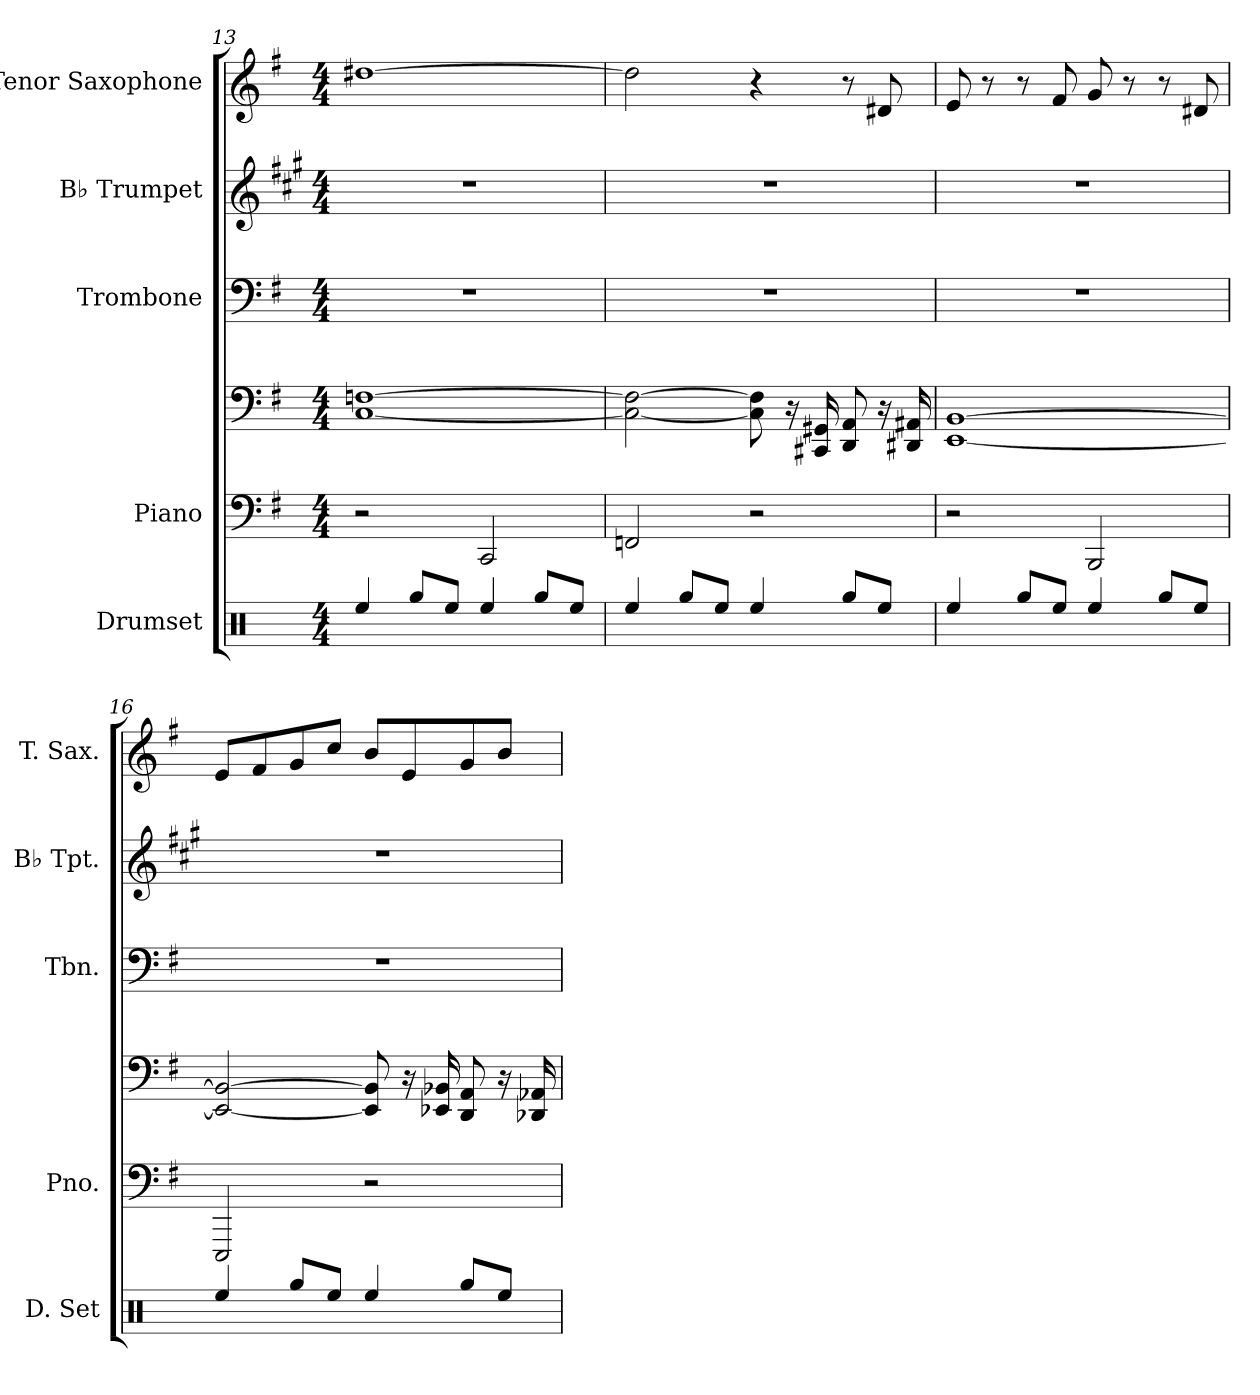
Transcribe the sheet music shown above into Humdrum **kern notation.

**kern	**kern	**kern	**kern	**kern	**kern
*part5	*part4	*part4	*part3	*part2	*part1
*staff6	*staff5	*staff4	*staff3	*staff2	*staff1
*I"Drumset	*I"Piano	*	*I"Trombone	*I"B♭ Trumpet	*I"Tenor Saxophone
*I'D. Set	*I'Pno.	*	*I'Tbn.	*I'B♭ Tpt.	*I'T. Sax.
*clefX	*clefF4	*clefF4	*clefF4	*clefG2	*clefG2
*	*	*	*	*ITrd1c2	*ITrd8c14
*k[]	*k[f#]	*k[f#]	*k[f#]	*k[f#]	*k[f#]
*M4/4	*M4/4	*M4/4	*M4/4	*M4/4	*M4/4
=13	=13	=13	=13	=13	=13
4Ree/	2r	[1C [1Fn	1r	1r	[1d#X
8Rgg/L	.	.	.	.	.
8Ree/J	.	.	.	.	.
4Ree/	2CC/	.	.	.	.
8Rgg/L	.	.	.	.	.
8Ree/J	.	.	.	.	.
!!LO:PB:g=z
=14	=14	=14	=14	=14	=14
4Ree/	2FFn/	2C\_ 2F\_	1r	1r	2d#\]
8Rgg/L	.	.	.	.	.
8Ree/J	.	.	.	.	.
4Ree/	2r	8C\] 8F\]	.	.	4r
.	.	16r	.	.	.
.	.	16CC#X/ 16GG#X/	.	.	.
8Rgg/L	.	8DD/ 8AA/	.	.	8r
8Ree/J	.	16r	.	.	8D#X/
.	.	16DD#X/ 16AA#X/	.	.	.
=15	=15	=15	=15	=15	=15
4Ree/	2r	[1EE [1BB	1r	1r	8E/
.	.	.	.	.	8r
8Rgg/L	.	.	.	.	8r
8Ree/J	.	.	.	.	8F#/
4Ree/	2BBB/	.	.	.	8G/
.	.	.	.	.	8r
8Rgg/L	.	.	.	.	8r
8Ree/J	.	.	.	.	8D#X/
=16	=16	=16	=16	=16	=16
4Ree/	2EEE/	2EE/_ 2BB/_	1r	1r	8E/L
.	.	.	.	.	8F#/
8Rgg/L	.	.	.	.	8G/
8Ree/J	.	.	.	.	8c/J
4Ree/	2r	8EE/] 8BB/]	.	.	8B/L
.	.	16r	.	.	8E/
.	.	16EE-X/ 16BB-X/	.	.	.
8Rgg/L	.	8DD/ 8AA/	.	.	8G/
8Ree/J	.	16r	.	.	8B/J
.	.	16DD-X/ 16AA-X/	.	.	.
=	=	=	=	=	=
*-	*-	*-	*-	*-	*-
